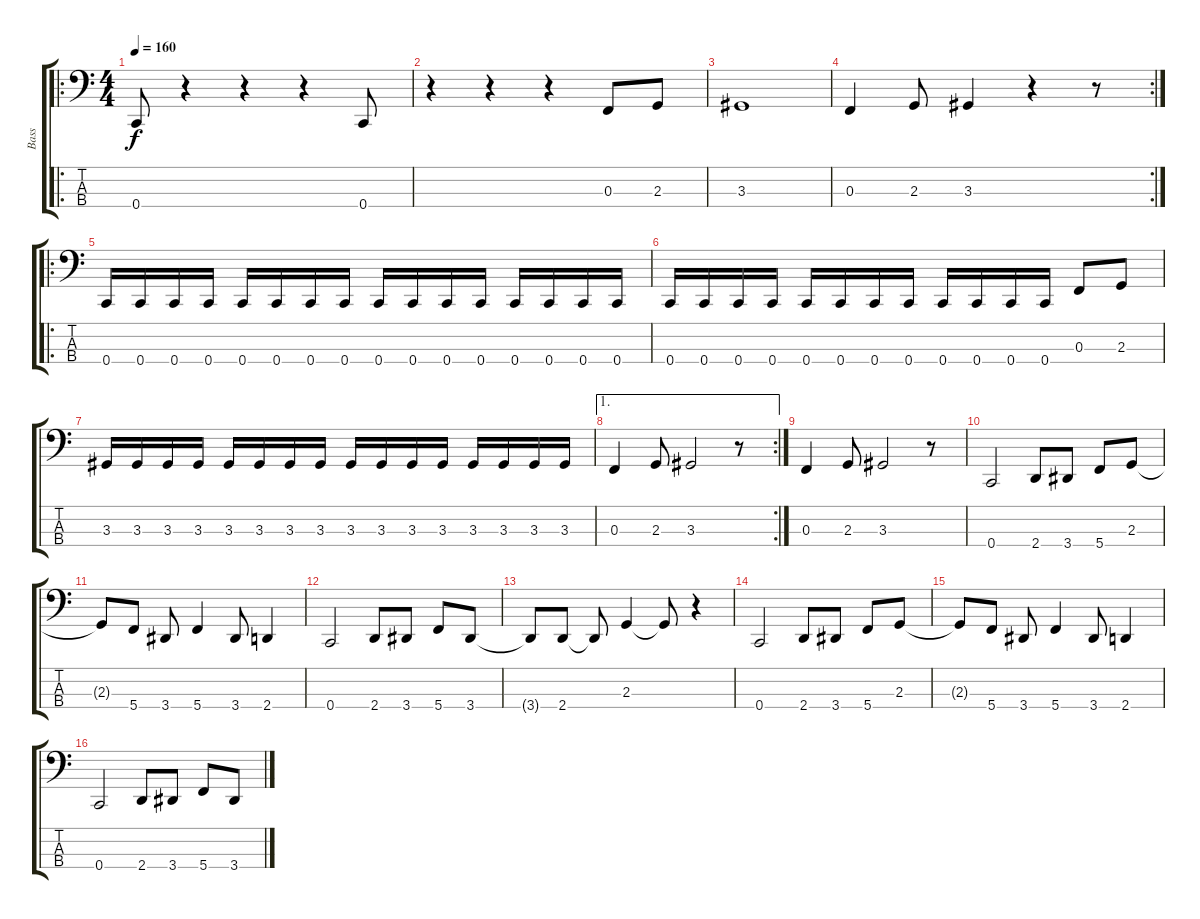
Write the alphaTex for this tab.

\track ("Bass" "Bass") {instrument electricbassfinger}
\staff {score tabs}
\tuning (Eb2 Bb1 F1 C1) {hide}
\ro
\ts (4 4)
\tempo 160
\clef f4
\ks c
0.4.8{dy f instrument electricbassfinger} r.4 r.4 r.4 0.4.8 |
r.4 r.4 r.4 0.3.8 2.3.8 |
3.3.1 |
\rc 2
0.3.4 2.3.8 3.3.4 r.4 r.8 |
\ro
0.4.16 0.4.16 0.4.16 0.4.16 0.4.16 0.4.16 0.4.16 0.4.16 0.4.16 0.4.16 0.4.16 0.4.16 0.4.16 0.4.16 0.4.16 0.4.16 |
0.4.16 0.4.16 0.4.16 0.4.16 0.4.16 0.4.16 0.4.16 0.4.16 0.4.16 0.4.16 0.4.16 0.4.16 0.3.8 2.3.8 |
3.3.16 3.3.16 3.3.16 3.3.16 3.3.16 3.3.16 3.3.16 3.3.16 3.3.16 3.3.16 3.3.16 3.3.16 3.3.16 3.3.16 3.3.16 3.3.16 |
\ae 1
\rc 2
0.3.4 2.3.8 3.3.2 r.8 |
0.3.4 2.3.8 3.3.2 r.8 |
0.4.2 2.4.8 3.4.8 5.4.8 2.3.8 |
2.3{t}.8 5.4.8 3.4.8 5.4.4 3.4.8 2.4.4 |
0.4.2 2.4.8 3.4.8 5.4.8 3.4.8 |
3.4{t}.8 2.4.8 2.4{t}.8 2.3.4 2.3{t}.8 r.4 |
0.4.2 2.4.8 3.4.8 5.4.8 2.3.8 |
2.3{t}.8 5.4.8 3.4.8 5.4.4 3.4.8 2.4.4 |
0.4.2 2.4.8 3.4.8 5.4.8 3.4.8
